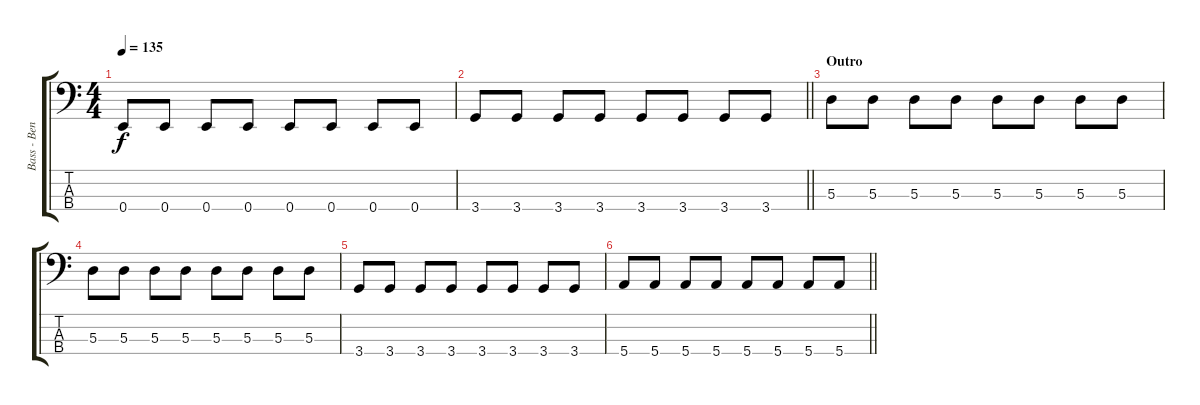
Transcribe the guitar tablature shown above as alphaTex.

\track ("Bass - Ben Osmodson" "Bass - Ben") {instrument electricbassfinger}
\staff {score tabs}
\tuning (G2 D2 A1 E1) {hide}
\ts (4 4)
\tempo 135
\clef f4
\ks c
0.4.8{dy f} 0.4.8 0.4.8 0.4.8 0.4.8 0.4.8 0.4.8 0.4.8 |
\barLineRight lightlight
3.4.8 3.4.8 3.4.8 3.4.8 3.4.8 3.4.8 3.4.8 3.4.8 |
\section ("" "Outro")
5.3.8 5.3.8 5.3.8 5.3.8 5.3.8 5.3.8 5.3.8 5.3.8 |
5.3.8 5.3.8 5.3.8 5.3.8 5.3.8 5.3.8 5.3.8 5.3.8 |
3.4.8 3.4.8 3.4.8 3.4.8 3.4.8 3.4.8 3.4.8 3.4.8 |
\barLineRight lightlight
5.4.8 5.4.8 5.4.8 5.4.8 5.4.8 5.4.8 5.4.8 5.4.8
